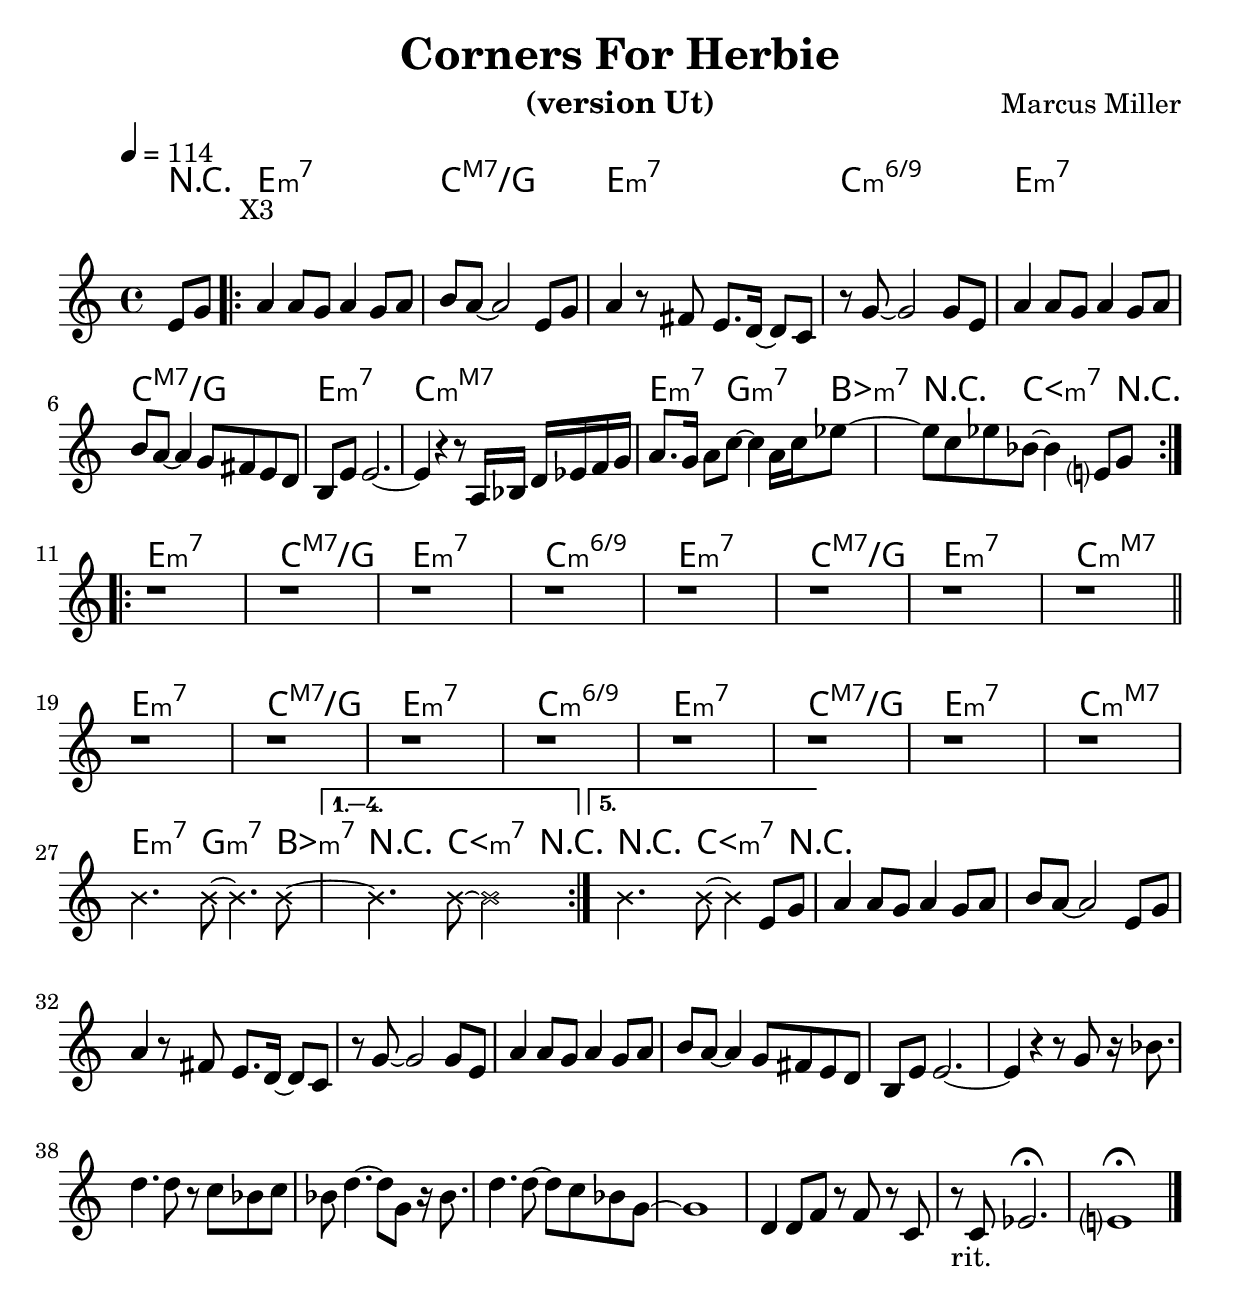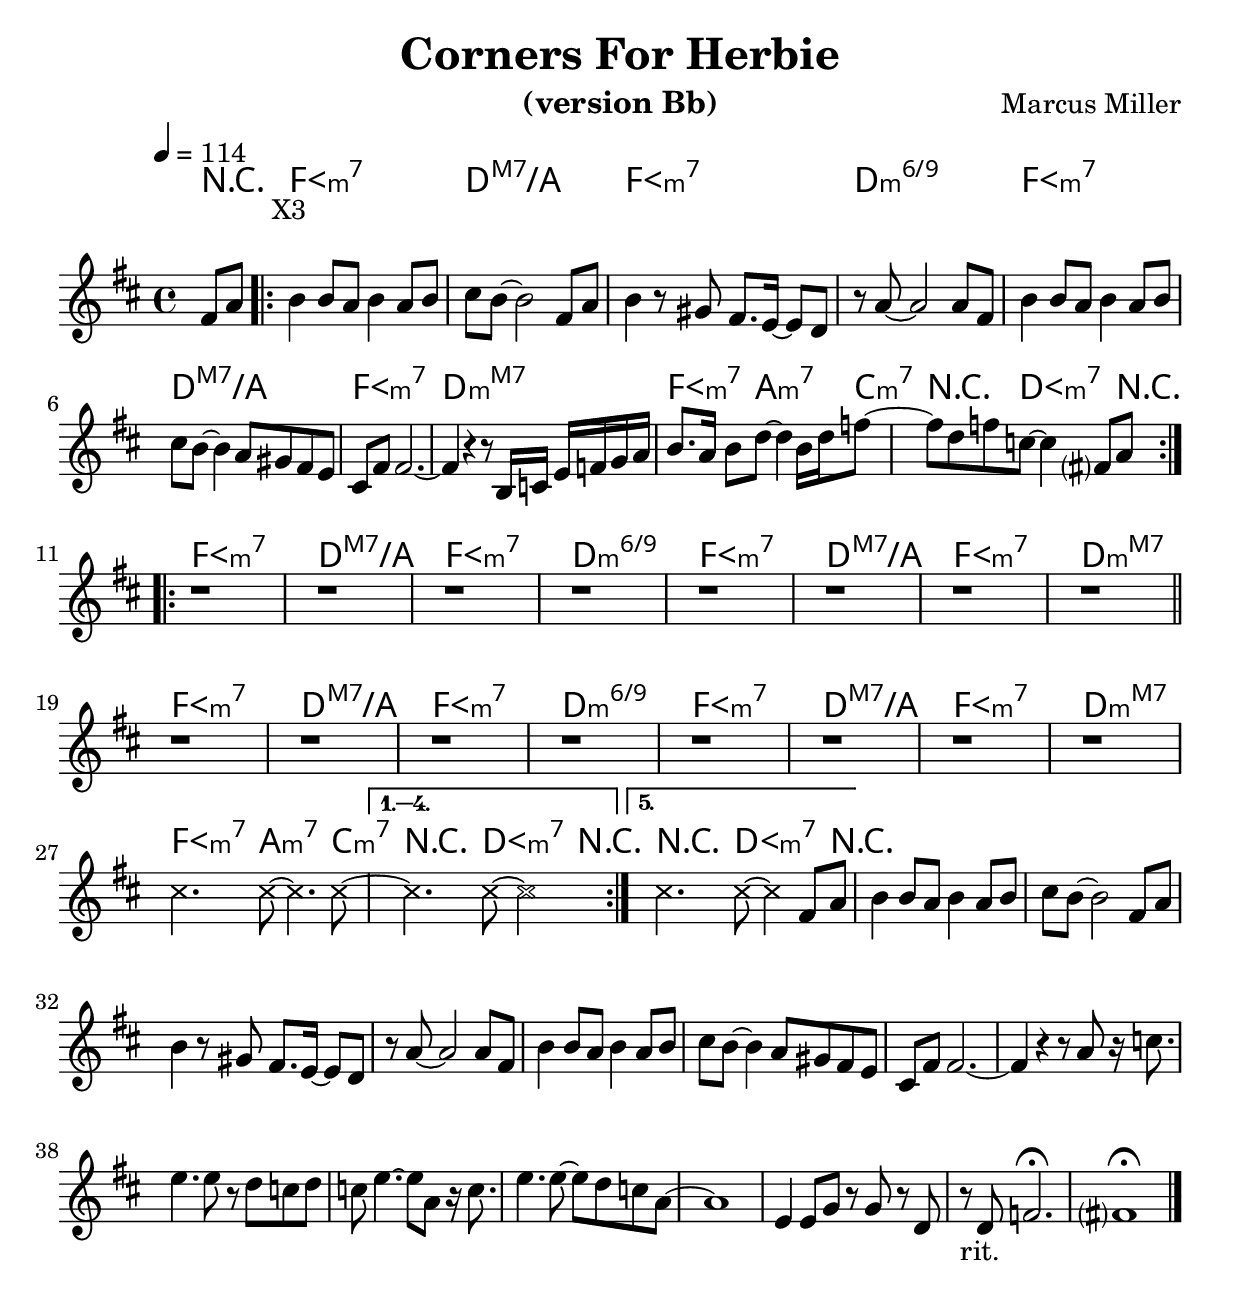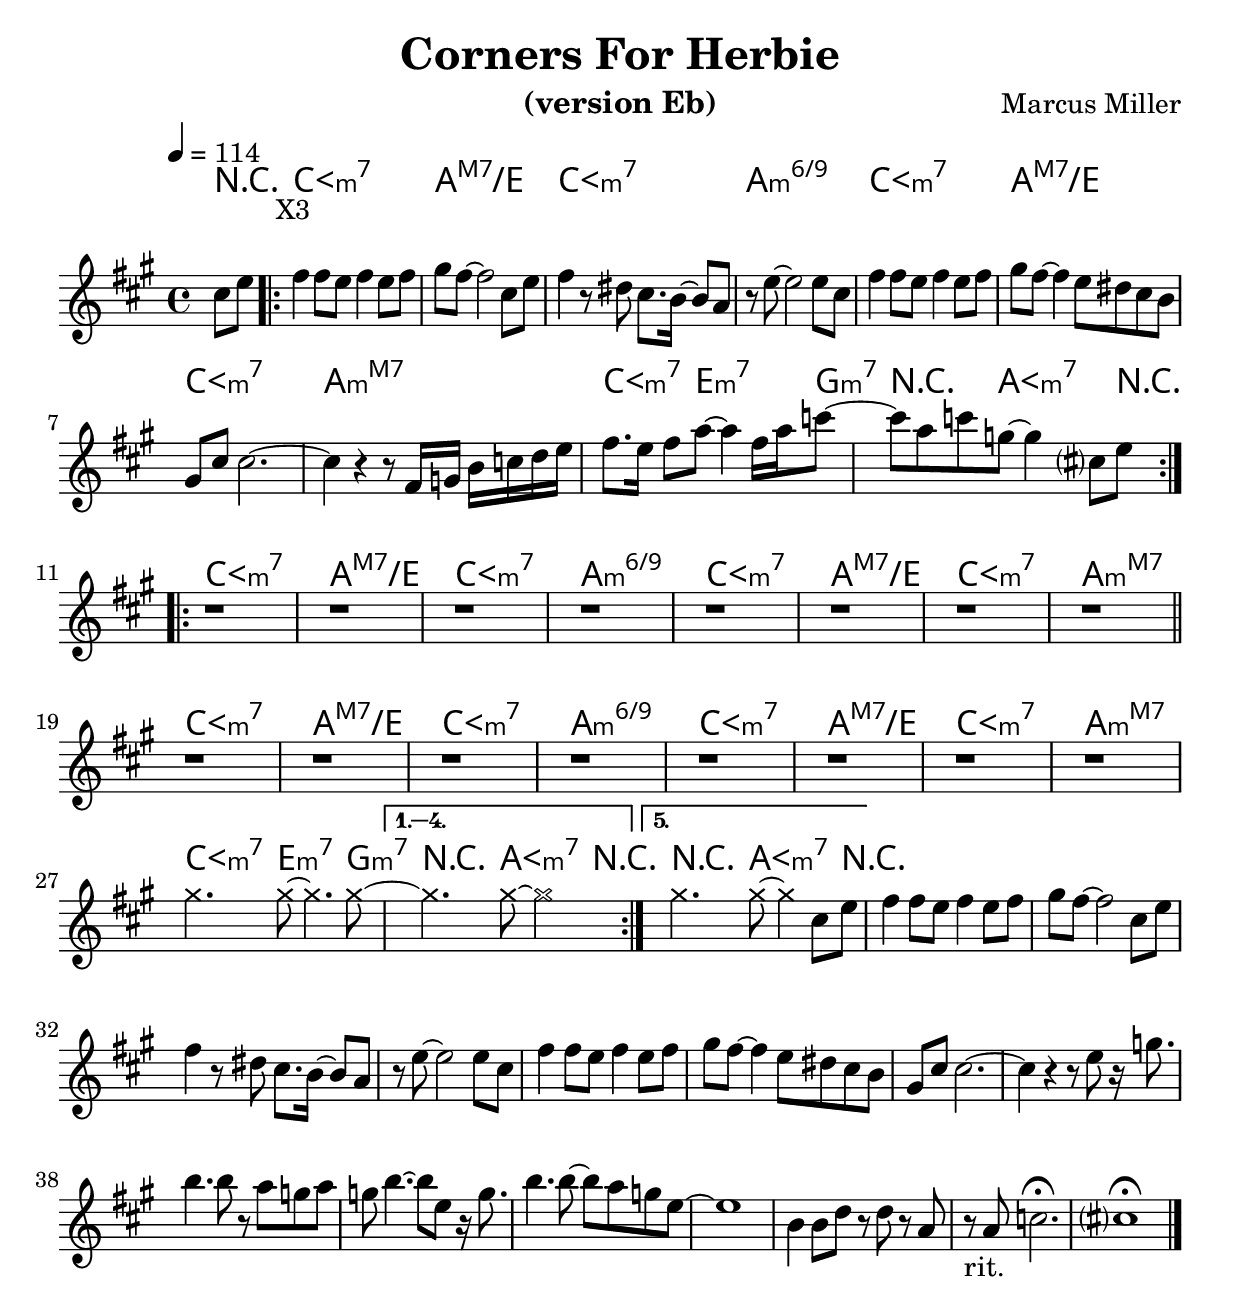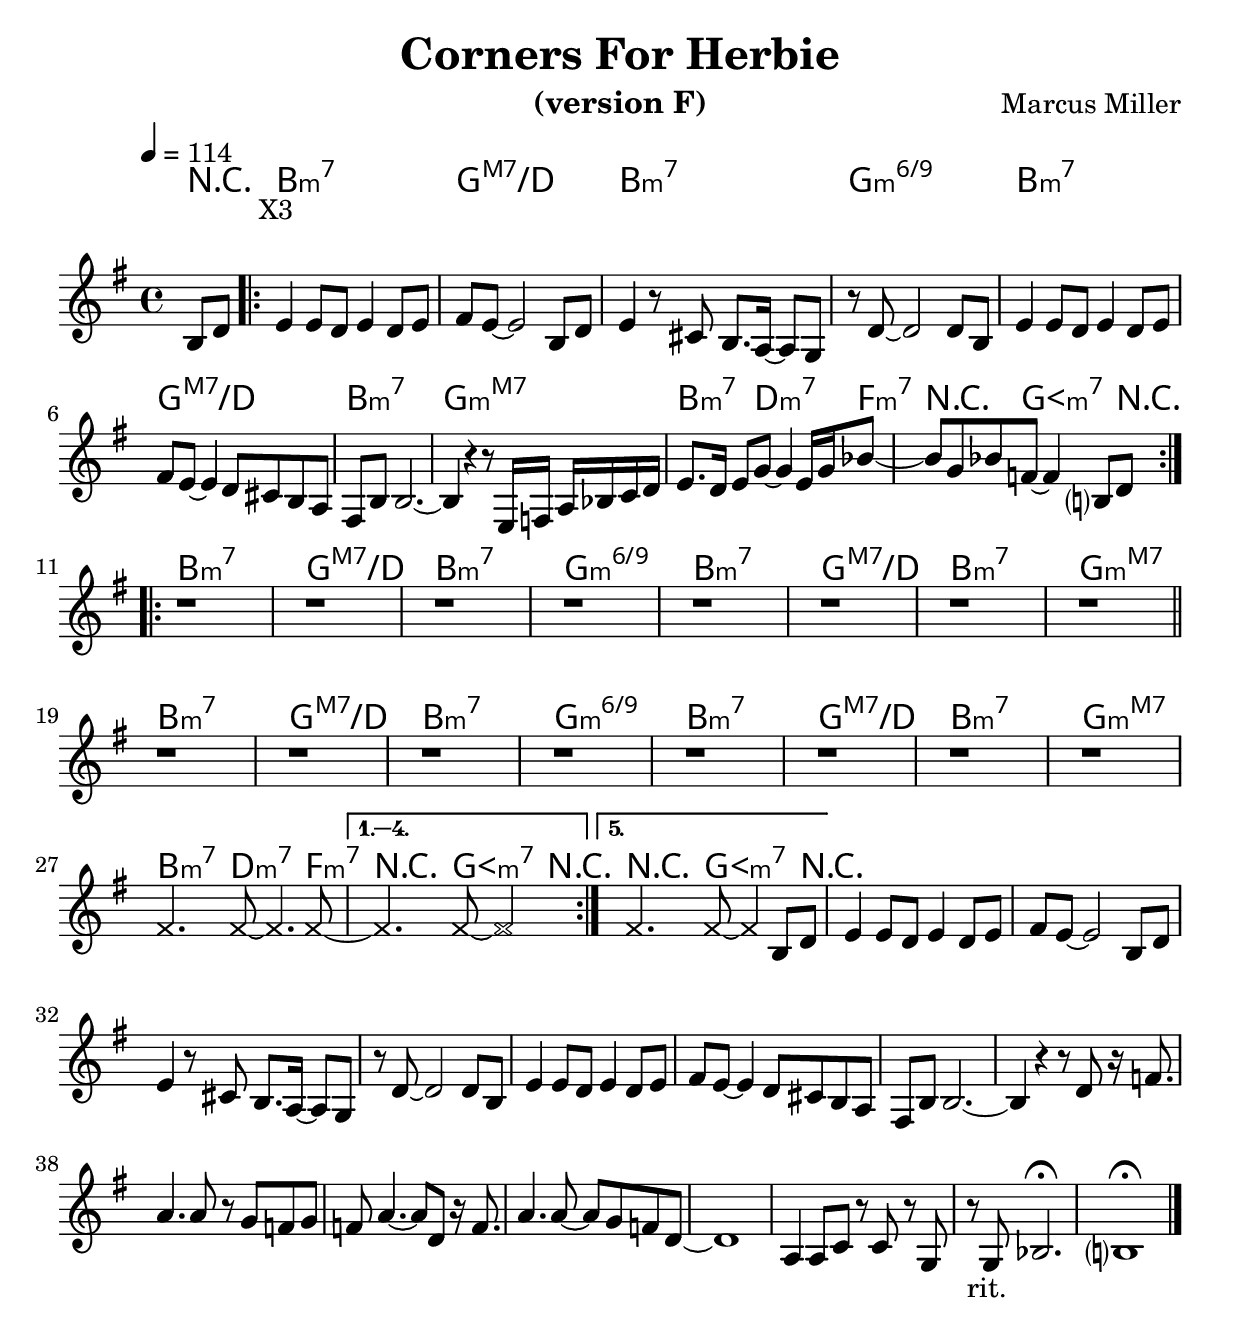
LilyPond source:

% Created on Sun Mar 14 14:57:14 CET 2010
\version "2.22.0"

#(set-global-staff-size 24)
#(set-default-paper-size "a4")
\include "utils/AccordsJazzDefs.ly"

\paper { indent = 0\cm} 

\header {
	title = "Corners For Herbie" 
 	composer = "Marcus Miller"
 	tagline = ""

}


accords = \chords {
\partial 4 r4  \repeat volta 3 {e1:min7 c:maj7/g 
e:min7 c:min6.9 e1:min7 c:maj7/g 
e:min7 c:min7+ e4.:min7 g2:min7 bes8:min7 r4. cis2:min7 r8}
\repeat volta 5 {
	\repeat unfold 2 {
	e1:min7 c:maj7/g 
	e:min7 c:min6.9 e1:min7 c:maj7/g 
	e:min7 c:min7+}
	e4.:min7 g2:min7 bes8:min7
}
\alternative {
	{ r4. cis2:min7 r8}
	{ r4. cis2:min7 r8}
		}
}
theme = \new Staff {
	\time 4/4
	\tempo 4 = 114 
	\set Staff.midiInstrument = "trumpet"
	\key c \major
	\clef treble
	\relative c' {
		\accidentalStyle modern-cautionary
 % Type notes here 

	\partial 4 e8 g 
	\repeat volta 3 { a4^\markup {\center-align \raise #4 {{X3}} } a8 g a4 g8 a
		b a~ a2 e8 g
		a4 r8 fis e8. d16~ d8 c
		r g'~ g2 g8 e
		a4 a8 g a4 g8 a
		b a~ a4 g8 fis e d b e e2.~
		e4 r4 r8 a,16 bes d ees f g
		a8. g16 a8 c~ c4 a16 c ees8~
		ees c ees bes~ bes4 e,8 g
} \break
\repeat volta 5 {
\repeat unfold 8 {r1} \bar"||" \break
\repeat unfold 8 {r1} \break
\override NoteHead.style = #'cross
b4. b8~ b4. b8~
}
\alternative {
	{b4. b8~ b2}
	{b4. b8~ b4
	\revert NoteHead.style
	e,8 g}
	}
		a4 a8 g a4 g8 a
		b a~ a2 e8 g
		a4 r8 fis e8. d16~ d8 c
		r g'~ g2 g8 e
		a4 a8 g a4 g8 a
		b a~ a4 g8 fis e d b e e2.~
		e4 r r8 g r16 bes8.
		d4. d8 r c bes c
		bes d4.~ d8 g, r16 bes8.
		d4. d8~ d c bes g~ g1
		d4 d8 f r f r c r_"rit." c ees2.-\fermata e1-\fermata \bar "|."
	}
}


\include "utils/books.ly"